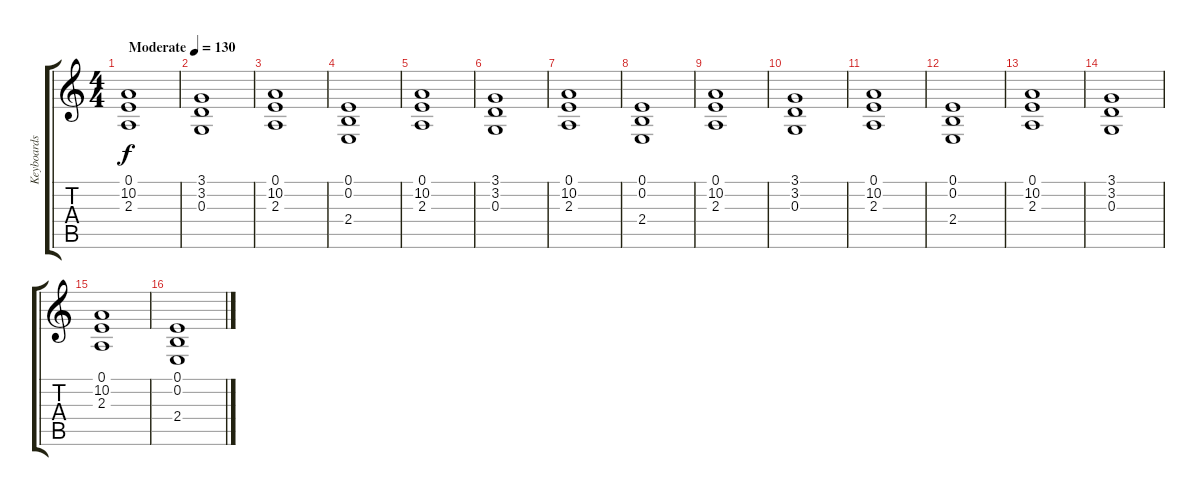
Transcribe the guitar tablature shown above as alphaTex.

\track ("Keyboards" "Keyboards") {instrument dulcimer}
\staff {score tabs}
\tuning (E4 B3 G3 D3 A2 E2) {hide}
\ts (4 4)
\tempo (130 "Moderate")
\clef g2
\ks c
(0.1 10.2 2.3).1{dy f instrument dulcimer} |
(3.1 3.2 0.3).1 |
(0.1 10.2 2.3).1 |
(0.1 0.2 2.4).1 |
(0.1 10.2 2.3).1 |
(3.1 3.2 0.3).1 |
(0.1 10.2 2.3).1 |
(0.1 0.2 2.4).1 |
(0.1 10.2 2.3).1 |
(3.1 3.2 0.3).1 |
(0.1 10.2 2.3).1 |
(0.1 0.2 2.4).1 |
(0.1 10.2 2.3).1 |
(3.1 3.2 0.3).1 |
(0.1 10.2 2.3).1 |
(0.1 0.2 2.4).1
